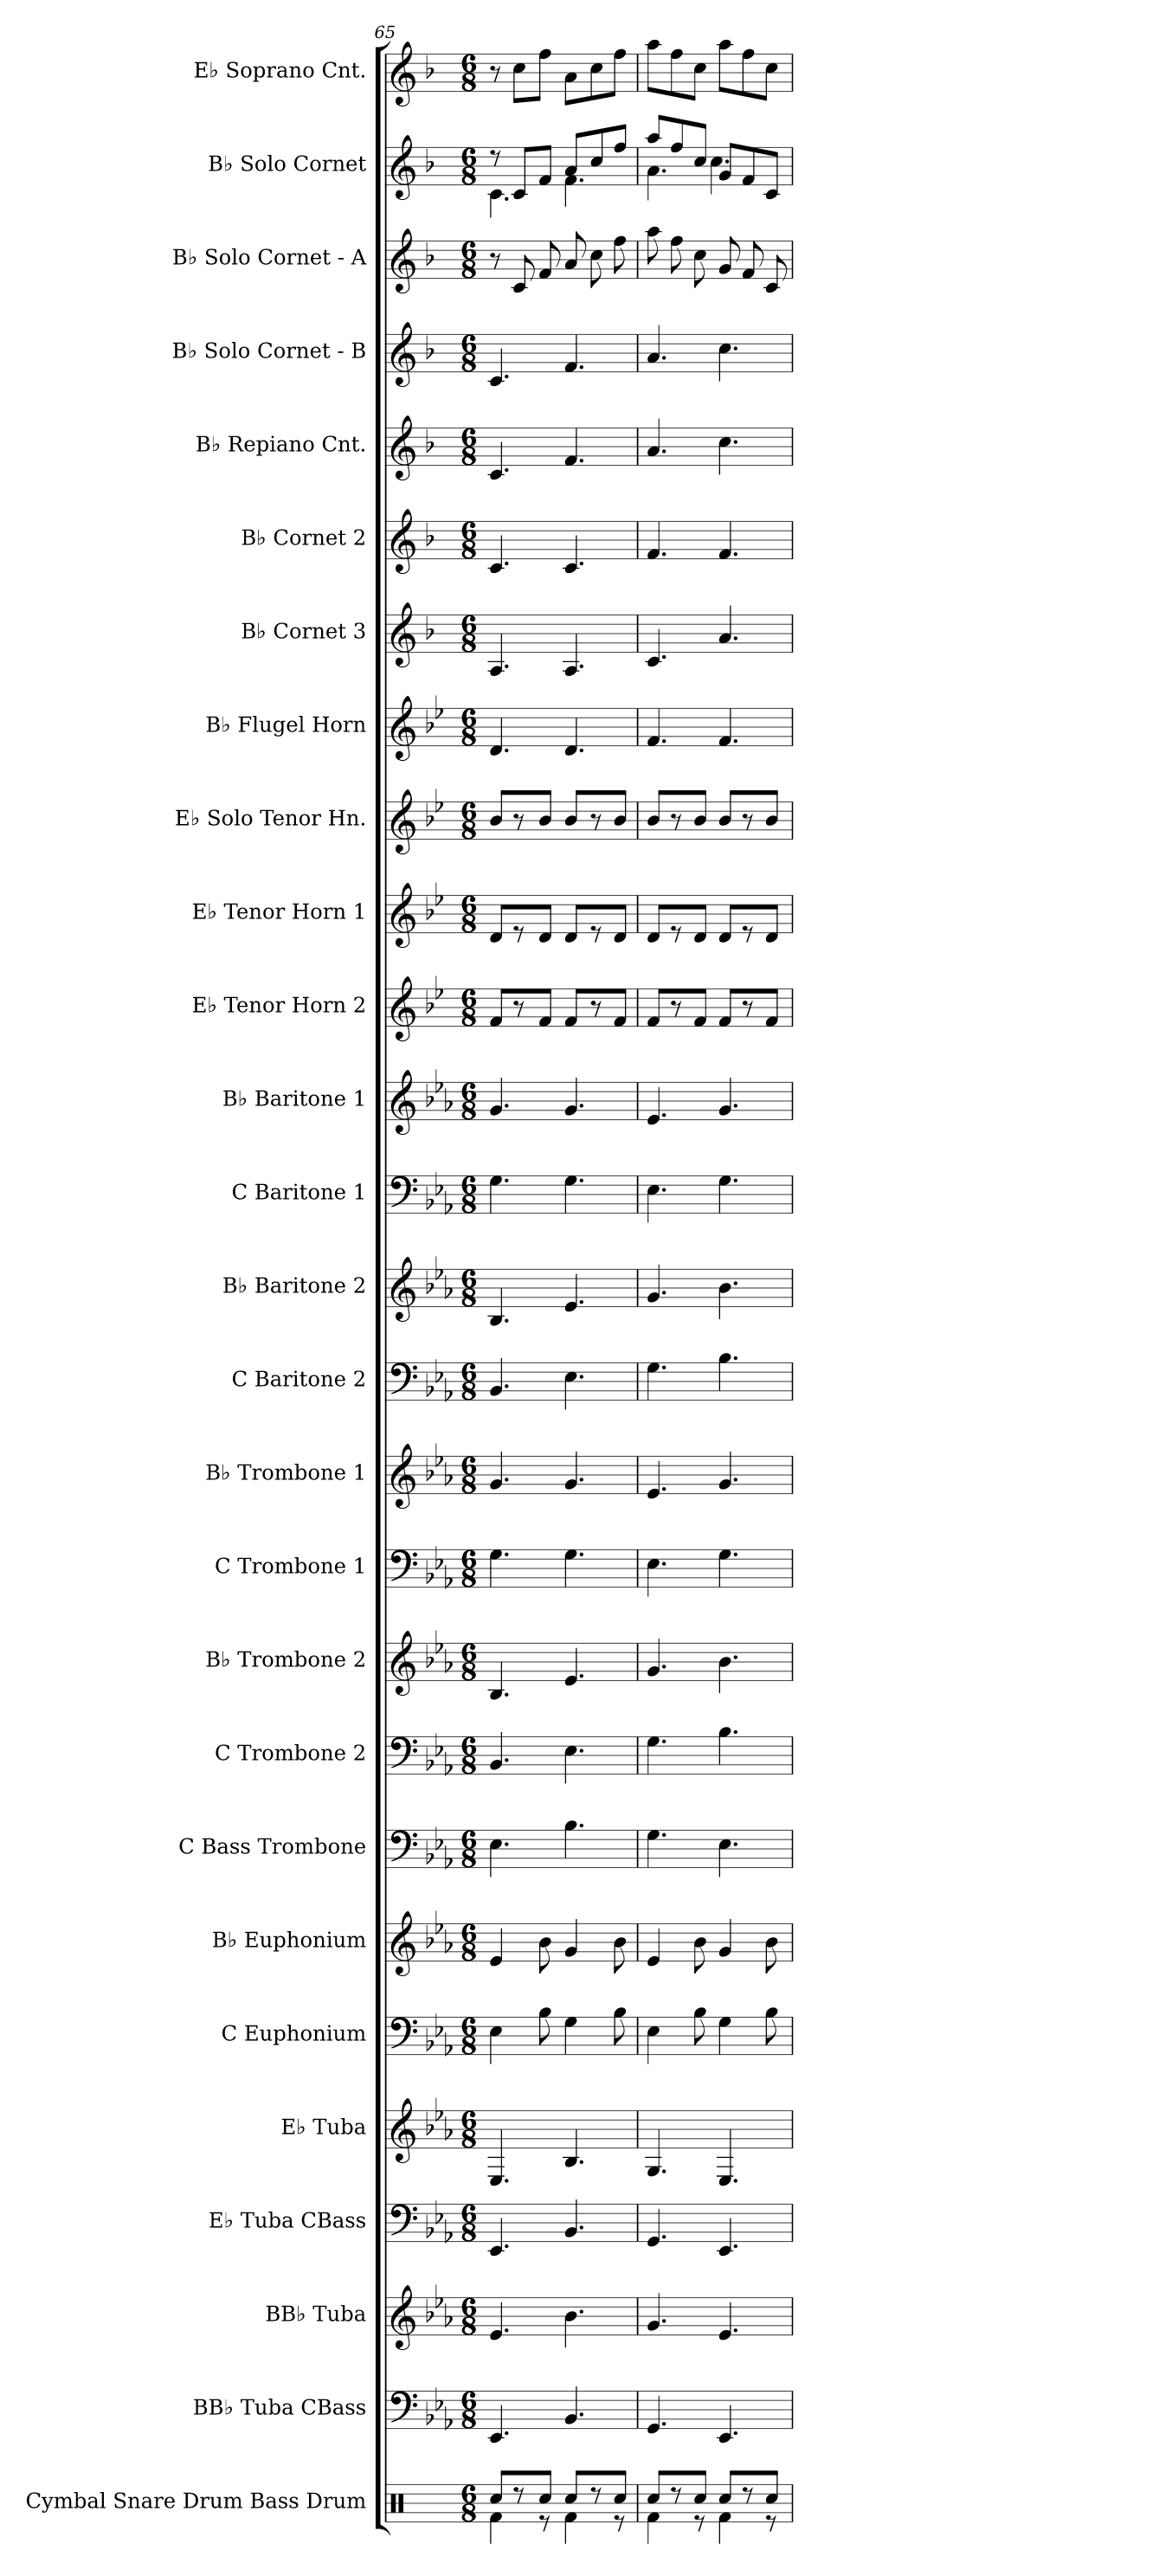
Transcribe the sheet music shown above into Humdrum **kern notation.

**kern	**kern	**kern	**kern	**kern	**kern	**kern	**kern	**kern	**kern	**kern	**kern	**kern	**kern	**kern	**kern	**kern	**kern	**kern	**kern	**kern	**kern	**kern	**kern	**kern	**kern	**kern
*part27	*part26	*part25	*part24	*part23	*part22	*part21	*part20	*part19	*part18	*part17	*part16	*part15	*part14	*part13	*part12	*part11	*part10	*part9	*part8	*part7	*part6	*part5	*part4	*part3	*part2	*part1
*staff27	*staff26	*staff25	*staff24	*staff23	*staff22	*staff21	*staff20	*staff19	*staff18	*staff17	*staff16	*staff15	*staff14	*staff13	*staff12	*staff11	*staff10	*staff9	*staff8	*staff7	*staff6	*staff5	*staff4	*staff3	*staff2	*staff1
*I"Cymbal Snare Drum Bass Drum	*I"BB♭ Tuba CBass	*I"BB♭ Tuba	*I"E♭ Tuba CBass	*I"E♭ Tuba	*I"C Euphonium	*I"B♭ Euphonium	*I"C Bass Trombone	*I"C Trombone 2	*I"B♭ Trombone 2	*I"C Trombone 1	*I"B♭ Trombone 1	*I"C Baritone 2	*I"B♭ Baritone 2	*I"C Baritone 1	*I"B♭ Baritone 1	*I"E♭ Tenor Horn 2	*I"E♭ Tenor Horn 1	*I"E♭ Solo Tenor Hn.	*I"B♭ Flugel Horn	*I"B♭ Cornet 3	*I"B♭ Cornet 2	*I"B♭ Repiano Cnt.	*I"B♭ Solo Cornet - B	*I"B♭ Solo Cornet - A	*I"B♭ Solo Cornet	*I"E♭ Soprano Cnt.
*I'Cym. S.D. B.D.	*	*I'BB♭ Tba.	*	*I'E♭ Tba.	*I'C Euph.	*I'B♭ Euph.	*I'C Bs. Tbn.	*I'C Tbn. 2	*I'B♭ Tbn. 2	*I'C Tbn. 1	*I'B♭ Tbn. 1	*I'C Bar. 2	*I'B♭ Bar. 2	*I'C Bar. 1	*I'B♭ Bar. 1	*I'E♭ Hn. 2	*I'E♭ Hn. 1	*I'E♭ Solo Hn.	*I'B♭ Flg. Hn.	*I'B♭ Cnt. 3	*I'B♭ Cnt. 2	*I'B♭ Rep. Cnt.	*I'B♭ Solo Cnt. - B	*I'B♭ Solo Cnt. - A	*I'B♭ Solo Cnt.	*I'E♭ Sop. Cnt.
*clefX	*clefF4	*clefG2	*clefF4	*clefG2	*clefF4	*clefG2	*clefF4	*clefF4	*clefG2	*clefF4	*clefG2	*clefF4	*clefG2	*clefF4	*clefG2	*clefG2	*clefG2	*clefG2	*clefG2	*clefG2	*clefG2	*clefG2	*clefG2	*clefG2	*clefG2	*clefG2
*	*	*ITrd14c24	*	*ITrd7c12	*	*ITrd7c12	*	*	*ITrd7c12	*	*ITrd7c12	*	*ITrd7c12	*	*ITrd7c12	*ITrd4c7	*ITrd4c7	*ITrd4c7	*ITrd4c7	*ITrd1c2	*ITrd1c2	*ITrd1c2	*ITrd1c2	*ITrd1c2	*ITrd1c2	*ITrd1c2
*k[]	*k[b-e-a-]	*k[b-e-a-]	*k[b-e-a-]	*k[b-e-a-]	*k[b-e-a-]	*k[b-e-a-]	*k[b-e-a-]	*k[b-e-a-]	*k[b-e-a-]	*k[b-e-a-]	*k[b-e-a-]	*k[b-e-a-]	*k[b-e-a-]	*k[b-e-a-]	*k[b-e-a-]	*k[b-e-a-]	*k[b-e-a-]	*k[b-e-a-]	*k[b-e-a-]	*k[b-e-a-]	*k[b-e-a-]	*k[b-e-a-]	*k[b-e-a-]	*k[b-e-a-]	*k[b-e-a-]	*k[b-e-a-]
*M6/8	*M6/8	*M6/8	*M6/8	*M6/8	*M6/8	*M6/8	*M6/8	*M6/8	*M6/8	*M6/8	*M6/8	*M6/8	*M6/8	*M6/8	*M6/8	*M6/8	*M6/8	*M6/8	*M6/8	*M6/8	*M6/8	*M6/8	*M6/8	*M6/8	*M6/8	*M6/8
=65	=65	=65	=65	=65	=65	=65	=65	=65	=65	=65	=65	=65	=65	=65	=65	=65	=65	=65	=65	=65	=65	=65	=65	=65	=65	=65
*^	*	*	*	*	*	*	*	*	*	*	*	*	*	*	*	*	*	*	*	*	*	*	*	*	*^	*
8Rcc/L	4Rf\	4.EE-/	4.EE-/	4.EE-/	4.EE-/	4E-\	4E-/	4.E-\	4.BB-/	4.BB-/	4.G\	4.G/	4.BB-/	4.BB-/	4.G\	4.G/	8B-/L	8G/L	8e-/L	4.G/	4.G/	4.B-/	4.B-/	4.B-/	8r	8r	4.B-\	8r
8r	.	.	.	.	.	.	.	.	.	.	.	.	.	.	.	.	8r	8r	8r	.	.	.	.	.	8B-/	8B-/L	.	8b-\L
8Rcc/J	8r	.	.	.	.	8B-\	8B-\	.	.	.	.	.	.	.	.	.	8B-/J	8G/J	8e-/J	.	.	.	.	.	8e-/	8e-/J	.	8ee-\J
8Rcc/L	4Rf\	4.BB-/	4.BB-\	4.BB-/	4.BB-/	4G\	4G/	4.B-\	4.E-\	4.E-/	4.G\	4.G/	4.E-\	4.E-/	4.G\	4.G/	8B-/L	8G/L	8e-/L	4.G/	4.G/	4.B-/	4.e-/	4.e-/	8g/	8g/L	4.e-\	8g\L
8r	.	.	.	.	.	.	.	.	.	.	.	.	.	.	.	.	8r	8r	8r	.	.	.	.	.	8b-\	8b-/	.	8b-\
8Rcc/J	8r	.	.	.	.	8B-\	8B-\	.	.	.	.	.	.	.	.	.	8B-/J	8G/J	8e-/J	.	.	.	.	.	8ee-\	8ee-/J	.	8ee-\J
=66	=66	=66	=66	=66	=66	=66	=66	=66	=66	=66	=66	=66	=66	=66	=66	=66	=66	=66	=66	=66	=66	=66	=66	=66	=66	=66	=66	=66
8Rcc/L	4Rf\	4.GG/	4.GG/	4.GG/	4.GG/	4E-\	4E-/	4.G\	4.G\	4.G/	4.E-\	4.E-/	4.G\	4.G/	4.E-\	4.E-/	8B-/L	8G/L	8e-/L	4.B-/	4.B-/	4.e-/	4.g/	4.g/	8gg\	8gg/L	4.g\	8gg\L
8r	.	.	.	.	.	.	.	.	.	.	.	.	.	.	.	.	8r	8r	8r	.	.	.	.	.	8ee-\	8ee-/	.	8ee-\
8Rcc/J	8r	.	.	.	.	8B-\	8B-\	.	.	.	.	.	.	.	.	.	8B-/J	8G/J	8e-/J	.	.	.	.	.	8b-\	8b-/J	.	8b-\J
8Rcc/L	4Rf\	4.EE-/	4.EE-/	4.EE-/	4.EE-/	4G\	4G/	4.E-\	4.B-\	4.B-\	4.G\	4.G/	4.B-\	4.B-\	4.G\	4.G/	8B-/L	8G/L	8e-/L	4.B-/	4.g/	4.e-/	4.b-\	4.b-\	8f/	8f/L	4.b-\	8gg\L
8r	.	.	.	.	.	.	.	.	.	.	.	.	.	.	.	.	8r	8r	8r	.	.	.	.	.	8e-/	8e-/	.	8ee-\
8Rcc/J	8r	.	.	.	.	8B-\	8B-\	.	.	.	.	.	.	.	.	.	8B-/J	8G/J	8e-/J	.	.	.	.	.	8B-/	8B-/J	.	8b-\J
*v	*v	*	*	*	*	*	*	*	*	*	*	*	*	*	*	*	*	*	*	*	*	*	*	*	*	*v	*v	*
=	=	=	=	=	=	=	=	=	=	=	=	=	=	=	=	=	=	=	=	=	=	=	=	=	=	=
*-	*-	*-	*-	*-	*-	*-	*-	*-	*-	*-	*-	*-	*-	*-	*-	*-	*-	*-	*-	*-	*-	*-	*-	*-	*-	*-
